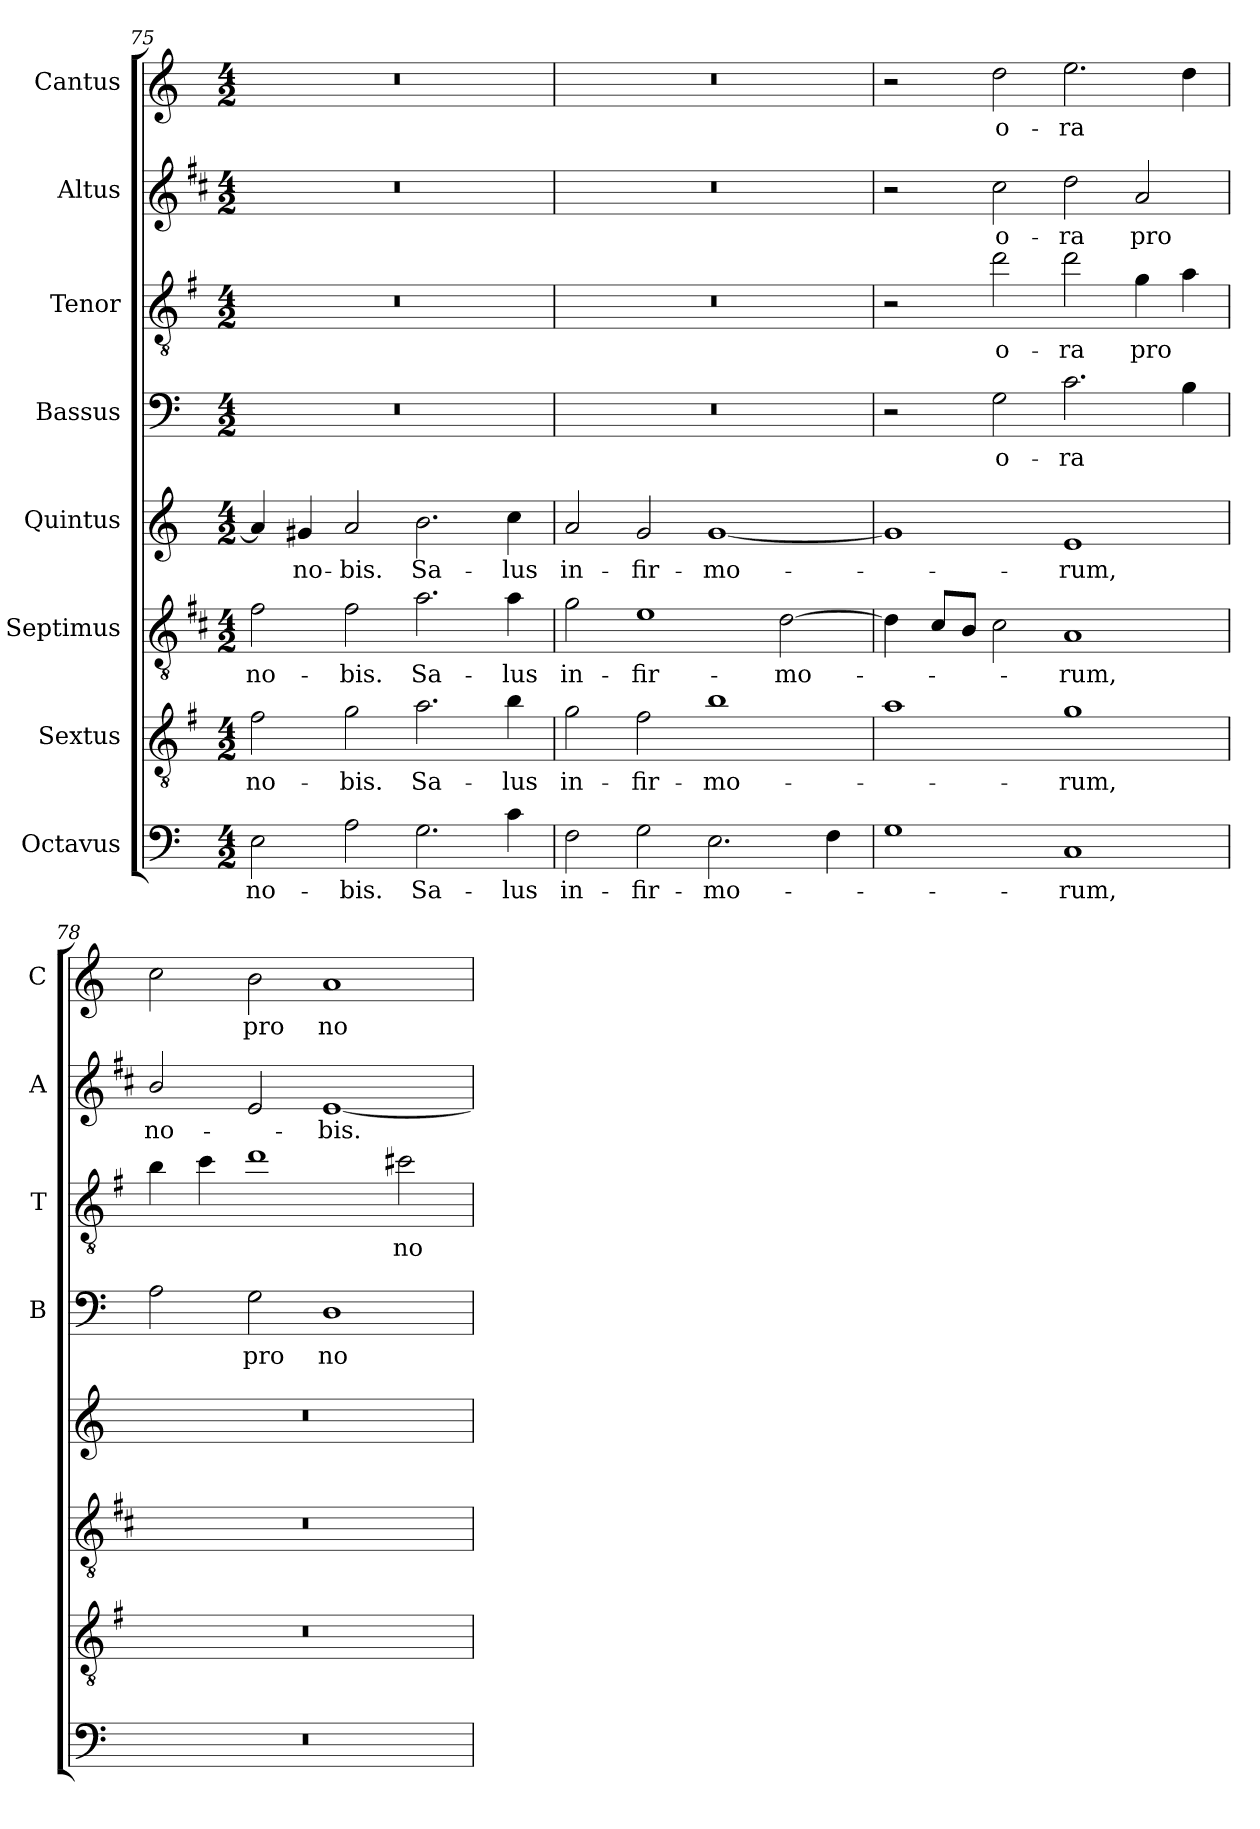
**kern	**text	**kern	**text	**kern	**text	**kern	**text	**kern	**text	**kern	**text	**kern	**text	**kern	**text
*part8	*part8	*part7	*part7	*part6	*part6	*part5	*part5	*part4	*part4	*part3	*part3	*part2	*part2	*part1	*part1
*staff8	*staff8	*staff7	*staff7	*staff6	*staff6	*staff5	*staff5	*staff4	*staff4	*staff3	*staff3	*staff2	*staff2	*staff1	*staff1
*I"Octavus	*	*I"Sextus	*	*I"Septimus	*	*I"Quintus	*	*I"Bassus	*	*I"Tenor	*	*I"Altus	*	*I"Cantus	*
*	*	*	*	*	*	*	*	*I'B	*	*I'T	*	*I'A	*	*I'C	*
*clefF4	*	*clefGv2	*	*clefGv2	*	*clefG2	*	*clefF4	*	*clefGv2	*	*clefG2	*	*clefG2	*
*	*	*ITrd4c7	*	*ITrd1c2	*	*	*	*	*	*ITrd4c7	*	*ITrd1c2	*	*	*
*k[]	*	*k[]	*	*k[]	*	*k[]	*	*k[]	*	*k[]	*	*k[]	*	*k[]	*
*C:	*	*C:	*	*C:	*	*C:	*	*C:	*	*C:	*	*C:	*	*C:	*
*M4/2	*	*M4/2	*	*M4/2	*	*M4/2	*	*M4/2	*	*M4/2	*	*M4/2	*	*M4/2	*
=75	=75	=75	=75	=75	=75	=75	=75	=75	=75	=75	=75	=75	=75	=75	=75
!	!LO:LY:b	!	!LO:LY:b	!	!LO:LY:b	!	!	!	!	!	!	!	!	!	!
2E\	no-	2B\	no-	2e\	no-	4a/]	.	0r	.	0r	.	0r	.	0r	.
!	!	!	!	!	!	!	!LO:LY:b	!	!	!	!	!	!	!	!
.	.	.	.	.	.	4g#X/	no-	.	.	.	.	.	.	.	.
!	!LO:LY:b	!	!LO:LY:b	!	!LO:LY:b	!	!LO:LY:b	!	!	!	!	!	!	!	!
2A\	-bis.	2c\	-bis.	2e\	-bis.	2a/	-bis.	.	.	.	.	.	.	.	.
!	!LO:LY:b	!	!LO:LY:b	!	!LO:LY:b	!	!LO:LY:b	!	!	!	!	!	!	!	!
2.G\	Sa-	2.d\	Sa-	2.g\	Sa-	2.b\	Sa-	.	.	.	.	.	.	.	.
!	!LO:LY:b	!	!LO:LY:b	!	!LO:LY:b	!	!LO:LY:b	!	!	!	!	!	!	!	!
4c\	-lus	4e\	-lus	4g\	-lus	4cc\	-lus	.	.	.	.	.	.	.	.
!!LO:LB:g=z
=76	=76	=76	=76	=76	=76	=76	=76	=76	=76	=76	=76	=76	=76	=76	=76
!	!LO:LY:b	!	!LO:LY:b	!	!LO:LY:b	!	!LO:LY:b	!	!	!	!	!	!	!	!
2F\	in-	2c\	in-	2f\	in-	2a/	in-	0r	.	0r	.	0r	.	0r	.
!	!LO:LY:b	!	!LO:LY:b	!	!LO:LY:b	!	!LO:LY:b	!	!	!	!	!	!	!	!
2G\	-fir-	2B\	-fir-	1d	-fir-	2g/	-fir-	.	.	.	.	.	.	.	.
!	!LO:LY:b	!	!LO:LY:b	!	!	!	!LO:LY:b	!	!	!	!	!	!	!	!
2.E\	-mo-	1e	-mo-	.	.	[1g	-mo-	.	.	.	.	.	.	.	.
!	!	!	!	!	!LO:LY:b	!	!	!	!	!	!	!	!	!	!
.	.	.	.	[2c\	-mo-	.	.	.	.	.	.	.	.	.	.
4F\	.	.	.	.	.	.	.	.	.	.	.	.	.	.	.
=77	=77	=77	=77	=77	=77	=77	=77	=77	=77	=77	=77	=77	=77	=77	=77
1G	.	1d	.	4c\]	.	1g]	.	2r	.	2r	.	2r	.	2r	.
.	.	.	.	8B/L	.	.	.	.	.	.	.	.	.	.	.
.	.	.	.	8A/J	.	.	.	.	.	.	.	.	.	.	.
!	!	!	!	!	!	!	!	!	!LO:LY:b	!	!LO:LY:b	!	!LO:LY:b	!	!LO:LY:b
.	.	.	.	2B\	.	.	.	2G\	o-	2g\	o-	2b\	o-	2dd\	o-
!	!LO:LY:b	!	!LO:LY:b	!	!LO:LY:b	!	!LO:LY:b	!	!LO:LY:b	!	!LO:LY:b	!	!LO:LY:b	!	!LO:LY:b
1C	-rum,	1c	-rum,	1G	-rum,	1e	-rum,	2.c\	-ra	2g\	-ra	2cc\	-ra	2.ee\	-ra
!	!	!	!	!	!	!	!	!	!	!	!LO:LY:b	!	!LO:LY:b	!	!
.	.	.	.	.	.	.	.	.	.	4c\	pro	2g/	pro	.	.
.	.	.	.	.	.	.	.	4B\	.	4d\	.	.	.	4dd\	.
=78	=78	=78	=78	=78	=78	=78	=78	=78	=78	=78	=78	=78	=78	=78	=78
!	!	!	!	!	!	!	!	!	!	!	!	!	!LO:LY:b	!	!
0r	.	0r	.	0r	.	0r	.	2A\	.	4e\	.	2a/	no-	2cc\	.
.	.	.	.	.	.	.	.	.	.	4f\	.	.	.	.	.
!	!	!	!	!	!	!	!	!	!LO:LY:b	!	!	!	!	!	!LO:LY:b
.	.	.	.	.	.	.	.	2G\	pro	1g	.	2d/	.	2b\	pro
!	!	!	!	!	!	!	!	!	!LO:LY:b	!	!	!	!LO:LY:b	!	!LO:LY:b
.	.	.	.	.	.	.	.	1D	no-	.	.	[1d	-bis.	1a	no-
!	!	!	!	!	!	!	!	!	!	!	!LO:LY:b	!	!	!	!
.	.	.	.	.	.	.	.	.	.	2f#X\	no-	.	.	.	.
=	=	=	=	=	=	=	=	=	=	=	=	=	=	=	=
*-	*-	*-	*-	*-	*-	*-	*-	*-	*-	*-	*-	*-	*-	*-	*-
